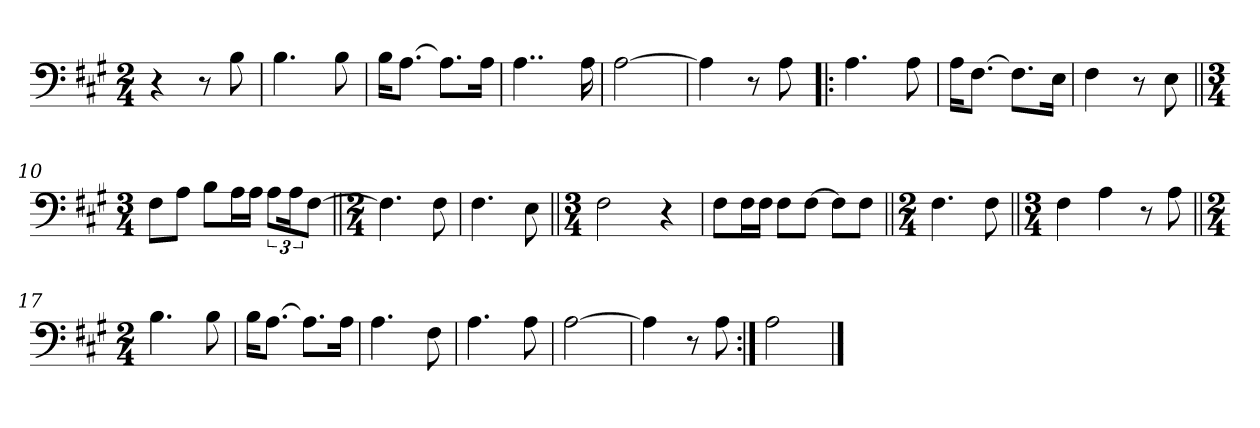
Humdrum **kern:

**kern
*part1
*staff1
*clefF4
*k[f#c#g#]
*M2/4
=1
4r
8r
8B\
=2
4.B\
8B\
=3
16B\KL
[8.A\J
8.A\L]
16A\Jk
=4
4..A\
16A\
=5
[2A\
=6
4A\]
8r
8A\
=7!|:
4.A\
8A\
=8
16A\KL
[8.F#\J
8.F#\L]
16E\Jk
=9
4F#\
8r
8E\
=10||
*M3/4
8F#\L
8A\J
8B\L
16A\L
16A\JJ
12A\L
24A\K
[8F#\J
=11||
*M2/4
4.F#\]
8F#\
=12
4.F#\
8E\
=13||
*M3/4
2F#\
4r
=14
8F#\L
16F#\L
16F#\JJ
8F#\L
[8F#\J
8F#\L]
8F#\J
=15||
*M2/4
4.F#\
8F#\
=16||
*M3/4
4F#\
4A\
8r
8A\
=17||
*M2/4
4.B\
8B\
=18
16B\KL
[8.A\J
8.A\L]
16A\Jk
=19
4.A\
8F#\
=20
4.A\
8A\
=21
[2A\
=22
4A\]
8r
8A\
=23:|!
2A\
==
*-
